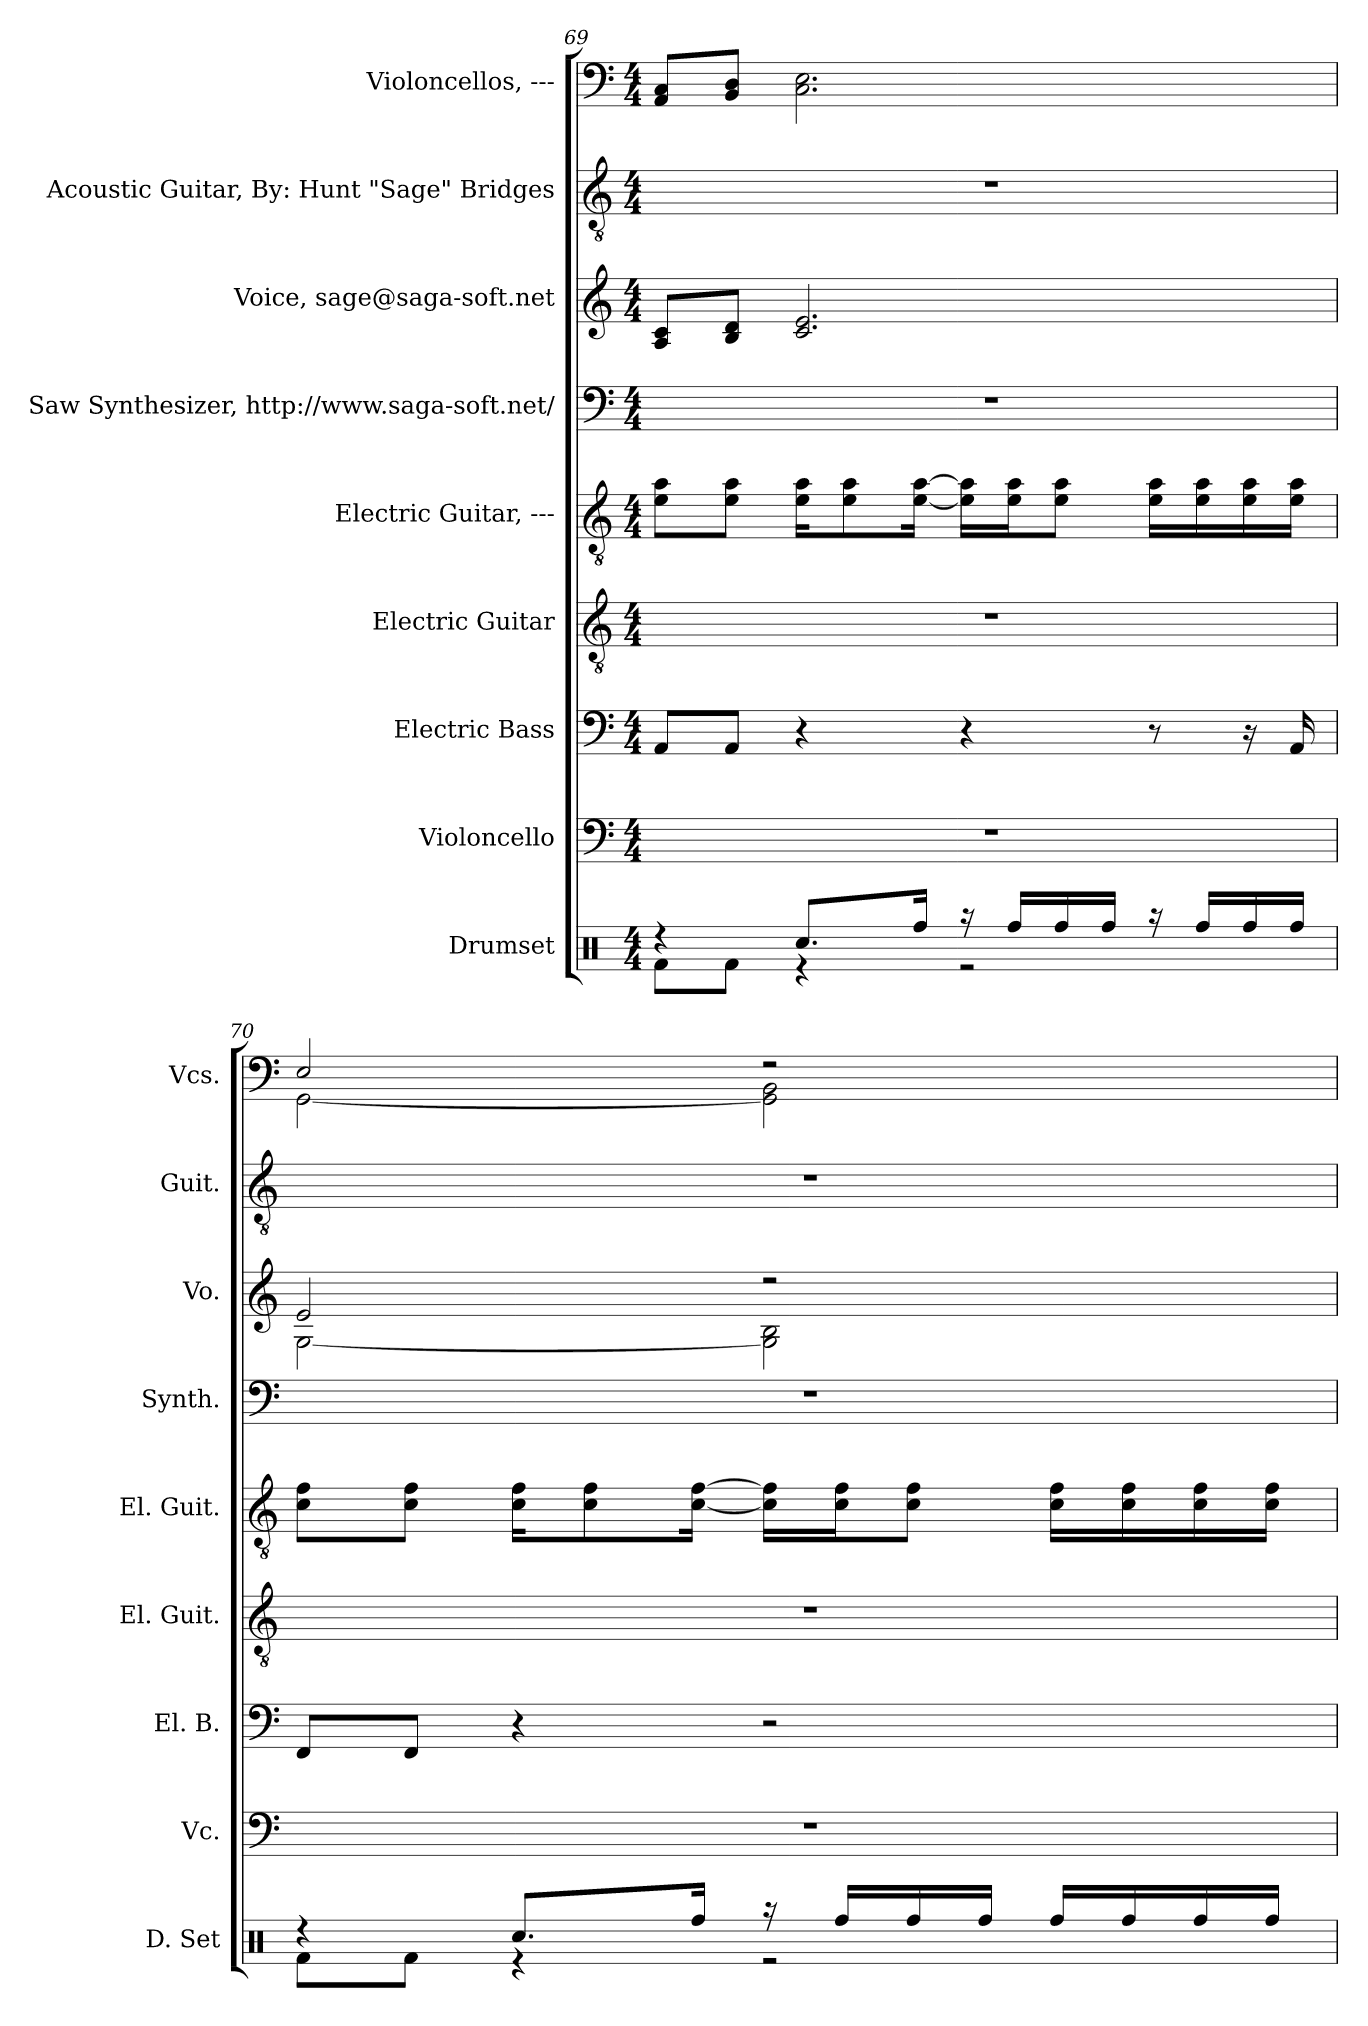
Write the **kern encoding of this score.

**kern	**kern	**kern	**kern	**kern	**kern	**kern	**kern	**kern
*part9	*part8	*part7	*part6	*part5	*part4	*part3	*part2	*part1
*staff9	*staff8	*staff7	*staff6	*staff5	*staff4	*staff3	*staff2	*staff1
*I"Drumset	*I"Violoncello	*I"Electric Bass	*I"Electric Guitar	*I"Electric Guitar, ---	*I"Saw Synthesizer, http://www.saga-soft.net/	*I"Voice, sage@saga-soft.net	*I"Acoustic Guitar, By: Hunt &quot;Sage&quot; Bridges	*I"Violoncellos, ---
*I'D. Set	*I'Vc.	*I'El. B.	*I'El. Guit.	*I'El. Guit.	*I'Synth.	*I'Vo.	*I'Guit.	*I'Vcs.
!!LO:PB:g=z
*clefX	*clefF4	*clefF4	*clefGv2	*clefGv2	*clefF4	*clefG2	*clefGv2	*clefF4
*	*	*ITrd7c12	*	*	*	*	*	*
*k[]	*k[]	*k[]	*k[]	*k[]	*k[]	*k[]	*k[]	*k[]
*M4/4	*M4/4	*M4/4	*M4/4	*M4/4	*M4/4	*M4/4	*M4/4	*M4/4
=69	=69	=69	=69	=69	=69	=69	=69	=69
*^	*	*	*	*	*	*	*	*
4r	8Rf\L	1r	8AAA/L	1r	8e\ 8a\L	1r	8A/ 8c/L	1r	8AA/ 8C/L
.	8Rf\J	.	8AAA/J	.	8e\ 8a\J	.	8B/ 8d/J	.	8BB/ 8D/J
8.Rcc/L	4r	.	4r	.	16e\ 16a\KL	.	2.c/ 2.e/	.	2.C\ 2.E\
.	.	.	.	.	8e\ 8a\	.	.	.	.
16Rff/Jk	.	.	.	.	[16e\ [16a\Jk	.	.	.	.
16r	2r	.	4r	.	16e\] 16a\]LL	.	.	.	.
16Rff/LL	.	.	.	.	16e\ 16a\J	.	.	.	.
16Rff/	.	.	.	.	8e\ 8a\J	.	.	.	.
16Rff/JJ	.	.	.	.	.	.	.	.	.
16r	.	.	8r	.	16e\ 16a\LL	.	.	.	.
16Rff/LL	.	.	.	.	16e\ 16a\	.	.	.	.
16Rff/	.	.	16r	.	16e\ 16a\	.	.	.	.
16Rff/JJ	.	.	16AAA/	.	16e\ 16a\JJ	.	.	.	.
=70	=70	=70	=70	=70	=70	=70	=70	=70	=70
*	*	*	*	*	*	*	*^	*	*^
4r	8Rf\L	1r	8FFF/L	1r	8c\ 8f\L	1r	2e/	[2G\	1r	2E/	[2GG\
.	8Rf\J	.	8FFF/J	.	8c\ 8f\J	.	.	.	.	.	.
8.Rcc/L	4r	.	4r	.	16c\ 16f\KL	.	.	.	.	.	.
.	.	.	.	.	8c\ 8f\	.	.	.	.	.	.
16Rff/Jk	.	.	.	.	[16c\ [16f\Jk	.	.	.	.	.	.
16r	2r	.	2r	.	16c\] 16f\]LL	.	2r	2G\] 2B\	.	2r	2GG\] 2BB\
16Rff/LL	.	.	.	.	16c\ 16f\J	.	.	.	.	.	.
16Rff/	.	.	.	.	8c\ 8f\J	.	.	.	.	.	.
16Rff/JJ	.	.	.	.	.	.	.	.	.	.	.
16Rff/LL	.	.	.	.	16c\ 16f\LL	.	.	.	.	.	.
16Rff/	.	.	.	.	16c\ 16f\	.	.	.	.	.	.
16Rff/	.	.	.	.	16c\ 16f\	.	.	.	.	.	.
16Rff/JJ	.	.	.	.	16c\ 16f\JJ	.	.	.	.	.	.
*v	*v	*	*	*	*	*	*v	*v	*	*v	*v
=	=	=	=	=	=	=	=	=
*-	*-	*-	*-	*-	*-	*-	*-	*-
